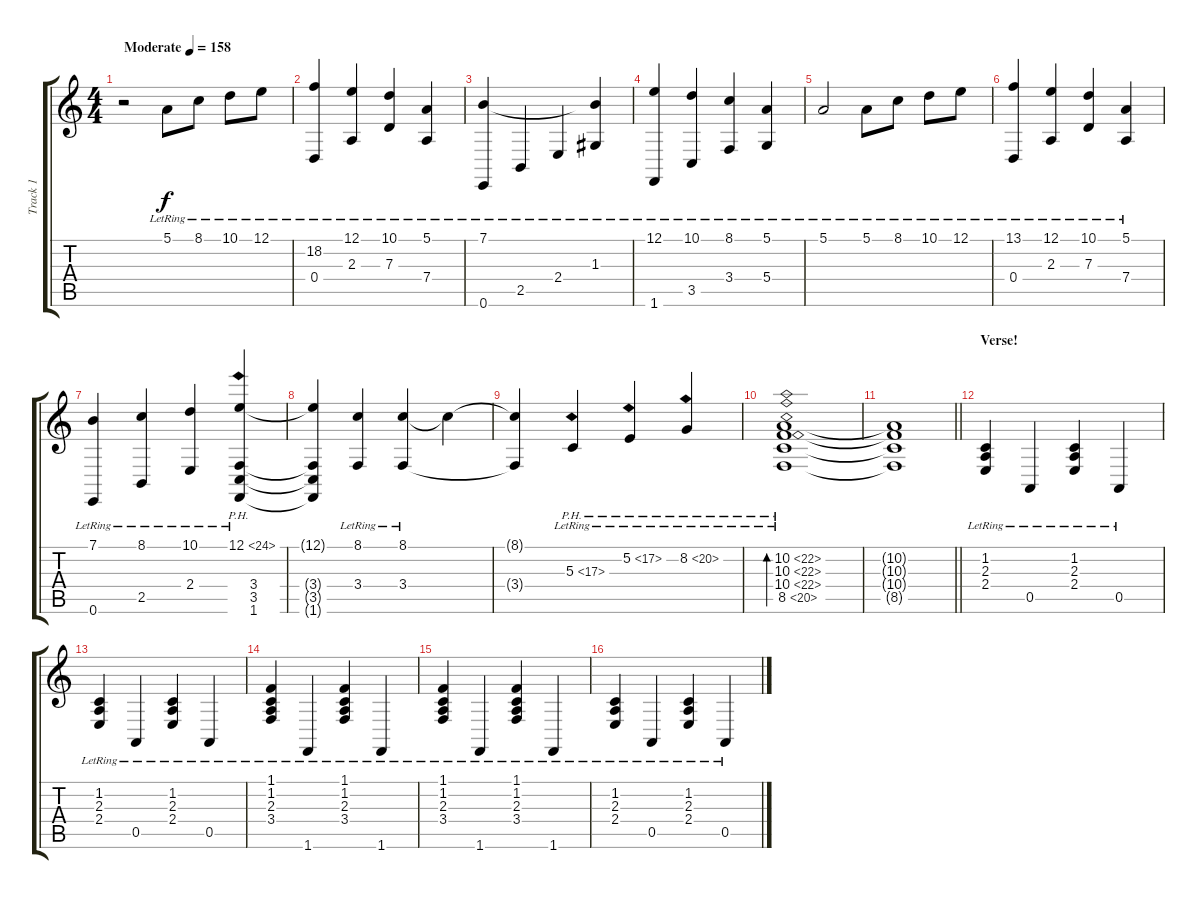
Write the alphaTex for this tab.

\track ("Track 1" "Track 1") {instrument acousticgrandpiano}
\staff {score tabs}
\tuning (E4 B3 G3 D3 A2 E2) {hide}
\ts (4 4)
\tempo (158 "Moderate")
\clef g2
\ks c
r.2{dy f instrument acousticgrandpiano} 5.1{lr}.8 8.1{lr}.8 10.1{lr}.8 12.1{lr}.8 |
(18.2{lr} 0.4{lr}).4 (12.1{lr} 2.3{lr}).4 (10.1{lr} 7.3{lr}).4 (5.1{lr} 7.4{lr}).4 |
(7.1{lr} 0.6{lr}).4 2.5{lr}.4 2.4{lr}.4 (7.1{t} 1.3{lr}).4 |
(12.1{lr} 1.6{lr}).4 (10.1{lr} 3.5{lr}).4 (8.1{lr} 3.4{lr}).4 (5.1{lr} 5.4{lr}).4 |
5.1{lr}.2 5.1{lr}.8 8.1{lr}.8 10.1{lr}.8 12.1{lr}.8 |
(13.1{lr} 0.4{lr}).4 (12.1{lr} 2.3{lr}).4 (10.1{lr} 7.3{lr}).4 (5.1{lr} 7.4{lr}).4 |
(7.1{lr} 0.6{lr}).4 (8.1{lr} 2.5{lr}).4 (10.1{lr} 2.4{lr}).4 (12.1{ph 12 lr} 3.4 3.5 1.6{lr}).4 |
(12.1{t} 3.4{t} 3.5{t} 1.6{t}).4 (8.1{lr} 3.4{lr}).4 (8.1{lr} 3.4{lr}).4 8.1{t}.4 |
(8.1{t} 3.4{t}).4 5.3{ph 12 lr}.4 5.2{ph 12 lr}.4 8.2{ph 12 lr}.4 |
(10.2{ph 12 lr} 10.3{ph 12 lr} 10.4{ph 12 lr} 8.5{ph 12 lr}).1{bd 240} |
\barLineRight lightlight
(10.2{t} 10.3{t} 10.4{t} 8.5{t}).1 |
\section ("" "Verse!")
(1.2{lr} 2.3{lr} 2.4{lr}).4 0.5{lr}.4 (1.2{lr} 2.3{lr} 2.4{lr}).4 0.5{lr}.4 |
(1.2{lr} 2.3{lr} 2.4{lr}).4 0.5{lr}.4 (1.2{lr} 2.3{lr} 2.4{lr}).4 0.5{lr}.4 |
(1.1{lr} 1.2{lr} 2.3{lr} 3.4{lr}).4 1.6{lr}.4 (1.1{lr} 1.2{lr} 2.3{lr} 3.4{lr}).4 1.6{lr}.4 |
(1.1{lr} 1.2{lr} 2.3{lr} 3.4{lr}).4 1.6{lr}.4 (1.1{lr} 1.2{lr} 2.3{lr} 3.4{lr}).4 1.6{lr}.4 |
(1.2{lr} 2.3{lr} 2.4{lr}).4 0.5{lr}.4 (1.2{lr} 2.3{lr} 2.4{lr}).4 0.5{lr}.4
